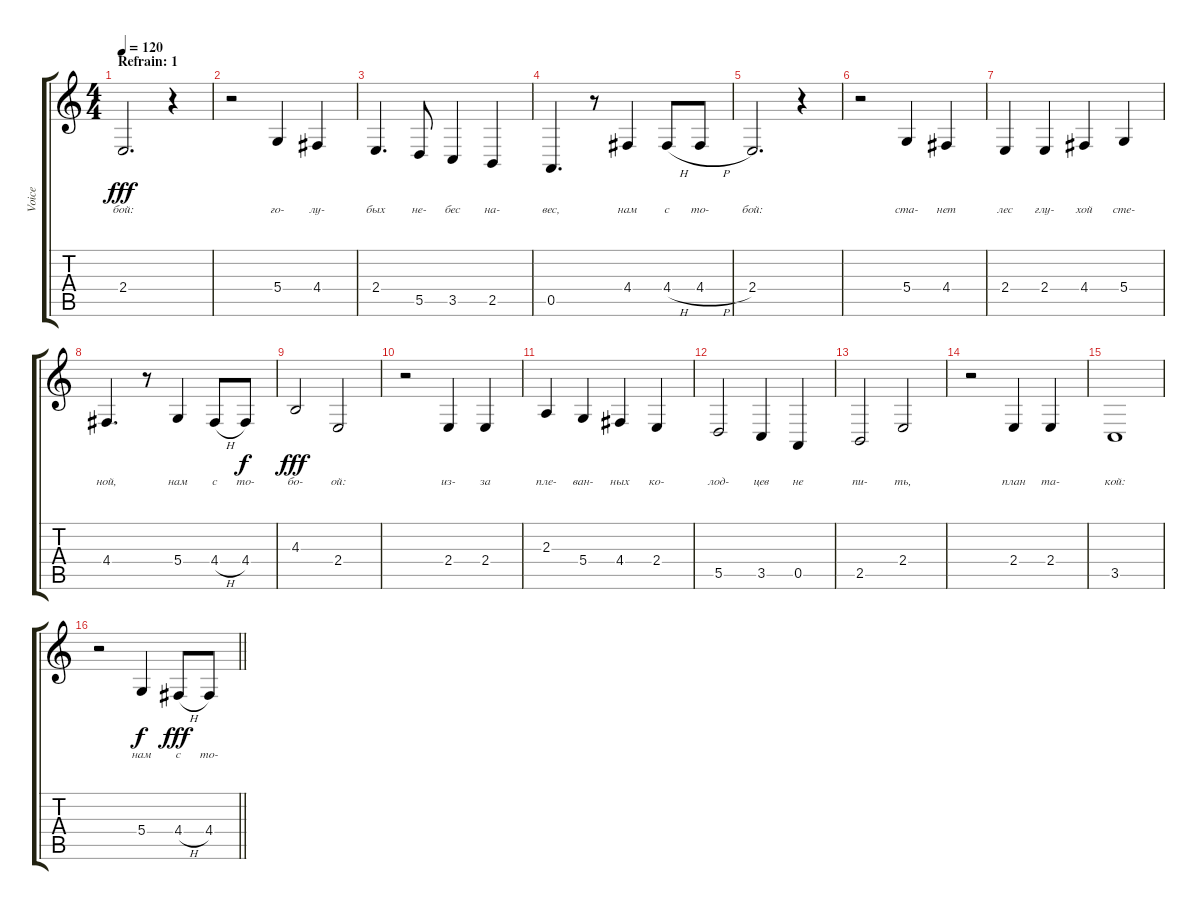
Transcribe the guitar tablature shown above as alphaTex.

\track ("Voice" "Voice") {instrument acousticgrandpiano}
\staff {score tabs}
\tuning (E4 B3 G3 D3 A2 E2) {hide}
\ts (4 4)
\section ("" "Refrain: 1")
\tempo 120
\clef g2
\ks c
2.4.2{d lyrics (0 "бой:") lyrics (1 "") lyrics (2 "") lyrics (3 "") lyrics (4 "") dy fff beam merge} r.4 |
r.2 5.4.4{lyrics (0 "го-") lyrics (1 "") lyrics (2 "") lyrics (3 "") lyrics (4 "") beam merge} 4.4.4{lyrics (0 "лу-") lyrics (1 "") lyrics (2 "") lyrics (3 "") lyrics (4 "")} |
2.4.4{d lyrics (0 "бых") lyrics (1 "") lyrics (2 "") lyrics (3 "") lyrics (4 "")} 5.5.8{lyrics (0 "не-") lyrics (1 "") lyrics (2 "") lyrics (3 "") lyrics (4 "")} 3.5.4{lyrics (0 "бес") lyrics (1 "") lyrics (2 "") lyrics (3 "") lyrics (4 "") beam merge} 2.5.4{lyrics (0 "на-") lyrics (1 "") lyrics (2 "") lyrics (3 "") lyrics (4 "")} |
0.5.4{d lyrics (0 "вес,") lyrics (1 "") lyrics (2 "") lyrics (3 "") lyrics (4 "")} r.8 4.4.4{lyrics (0 "нам") lyrics (1 "") lyrics (2 "") lyrics (3 "") lyrics (4 "") beam merge} 4.4{h}.8{lyrics (0 "с") lyrics (1 "") lyrics (2 "") lyrics (3 "") lyrics (4 "")} 4.4{h}.8{lyrics (0 "то-") lyrics (1 "") lyrics (2 "") lyrics (3 "") lyrics (4 "")} |
2.4.2{d lyrics (0 "бой:") lyrics (1 "") lyrics (2 "") lyrics (3 "") lyrics (4 "")} r.4 |
r.2 5.4.4{lyrics (0 "ста-") lyrics (1 "") lyrics (2 "") lyrics (3 "") lyrics (4 "") beam merge} 4.4.4{lyrics (0 "нет") lyrics (1 "") lyrics (2 "") lyrics (3 "") lyrics (4 "")} |
2.4.4{lyrics (0 "лес") lyrics (1 "") lyrics (2 "") lyrics (3 "") lyrics (4 "") beam merge} 2.4.4{lyrics (0 "глу-") lyrics (1 "") lyrics (2 "") lyrics (3 "") lyrics (4 "")} 4.4.4{lyrics (0 "хой") lyrics (1 "") lyrics (2 "") lyrics (3 "") lyrics (4 "") beam merge} 5.4.4{lyrics (0 "сте-") lyrics (1 "") lyrics (2 "") lyrics (3 "") lyrics (4 "")} |
4.4.4{d lyrics (0 "ной,") lyrics (1 "") lyrics (2 "") lyrics (3 "") lyrics (4 "")} r.8 5.4.4{lyrics (0 "нам") lyrics (1 "") lyrics (2 "") lyrics (3 "") lyrics (4 "") beam merge} 4.4{h}.8{lyrics (0 "с") lyrics (1 "") lyrics (2 "") lyrics (3 "") lyrics (4 "")} 4.4.8{lyrics (0 "то-") lyrics (1 "") lyrics (2 "") lyrics (3 "") lyrics (4 "") dy f} |
4.3.2{lyrics (0 "бо-") lyrics (1 "") lyrics (2 "") lyrics (3 "") lyrics (4 "") dy fff} 2.4.2{lyrics (0 "ой:") lyrics (1 "") lyrics (2 "") lyrics (3 "") lyrics (4 "")} |
r.2 2.4.4{lyrics (0 "из-") lyrics (1 "") lyrics (2 "") lyrics (3 "") lyrics (4 "") beam merge} 2.4.4{lyrics (0 "за") lyrics (1 "") lyrics (2 "") lyrics (3 "") lyrics (4 "")} |
2.3.4{lyrics (0 "пле-") lyrics (1 "") lyrics (2 "") lyrics (3 "") lyrics (4 "") beam merge} 5.4.4{lyrics (0 "ван-") lyrics (1 "") lyrics (2 "") lyrics (3 "") lyrics (4 "")} 4.4.4{lyrics (0 "ных") lyrics (1 "") lyrics (2 "") lyrics (3 "") lyrics (4 "") beam merge} 2.4.4{lyrics (0 "ко-") lyrics (1 "") lyrics (2 "") lyrics (3 "") lyrics (4 "")} |
5.5.2{lyrics (0 "лод-") lyrics (1 "") lyrics (2 "") lyrics (3 "") lyrics (4 "")} 3.5.4{lyrics (0 "цев") lyrics (1 "") lyrics (2 "") lyrics (3 "") lyrics (4 "") beam merge} 0.5.4{lyrics (0 "не") lyrics (1 "") lyrics (2 "") lyrics (3 "") lyrics (4 "")} |
2.5.2{lyrics (0 "пи-") lyrics (1 "") lyrics (2 "") lyrics (3 "") lyrics (4 "")} 2.4.2{lyrics (0 "ть,") lyrics (1 "") lyrics (2 "") lyrics (3 "") lyrics (4 "")} |
r.2 2.4.4{lyrics (0 "план") lyrics (1 "") lyrics (2 "") lyrics (3 "") lyrics (4 "") beam merge} 2.4.4{lyrics (0 "та-") lyrics (1 "") lyrics (2 "") lyrics (3 "") lyrics (4 "")} |
3.5.1{lyrics (0 "кой:") lyrics (1 "") lyrics (2 "") lyrics (3 "") lyrics (4 "")} |
\barLineRight lightlight
r.2 5.4.4{lyrics (0 "нам") lyrics (1 "") lyrics (2 "") lyrics (3 "") lyrics (4 "") dy f beam merge} 4.4{h}.8{lyrics (0 "с") lyrics (1 "") lyrics (2 "") lyrics (3 "") lyrics (4 "") dy fff} 4.4{h}.8{lyrics (0 "то-") lyrics (1 "") lyrics (2 "") lyrics (3 "") lyrics (4 "")}
